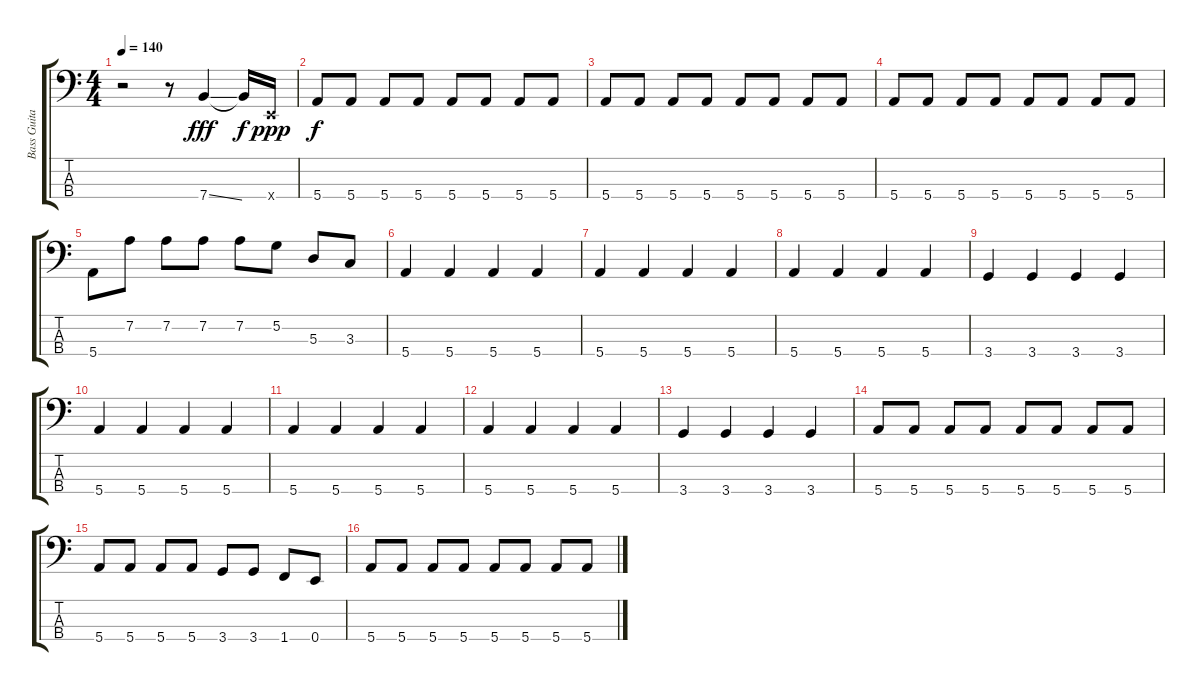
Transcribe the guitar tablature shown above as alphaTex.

\track ("Bass Guitar" "Bass Guita") {instrument electricbassfinger}
\staff {score tabs}
\tuning (G2 D2 A1 E1) {hide}
\ts (4 4)
\tempo 140
\clef f4
\ks c
r.2{dy fff instrument electricbassfinger} r.8 7.4{ss}.4 7.4{t}.16{dy f} 0.4{x}.16{dy ppp} |
5.4.8{dy f} 5.4.8 5.4.8 5.4.8 5.4.8 5.4.8 5.4.8 5.4.8 |
5.4.8 5.4.8 5.4.8 5.4.8 5.4.8 5.4.8 5.4.8 5.4.8 |
5.4.8 5.4.8 5.4.8 5.4.8 5.4.8 5.4.8 5.4.8 5.4.8 |
5.4.8 7.2.8 7.2.8 7.2.8 7.2.8 5.2.8 5.3.8 3.3.8 |
5.4.4 5.4.4 5.4.4 5.4.4 |
5.4.4 5.4.4 5.4.4 5.4.4 |
5.4.4 5.4.4 5.4.4 5.4.4 |
3.4.4 3.4.4 3.4.4 3.4.4 |
5.4.4 5.4.4 5.4.4 5.4.4 |
5.4.4 5.4.4 5.4.4 5.4.4 |
5.4.4 5.4.4 5.4.4 5.4.4 |
3.4.4 3.4.4 3.4.4 3.4.4 |
5.4.8 5.4.8 5.4.8 5.4.8 5.4.8 5.4.8 5.4.8 5.4.8 |
5.4.8 5.4.8 5.4.8 5.4.8 3.4.8 3.4.8 1.4.8 0.4.8 |
5.4.8 5.4.8 5.4.8 5.4.8 5.4.8 5.4.8 5.4.8 5.4.8
